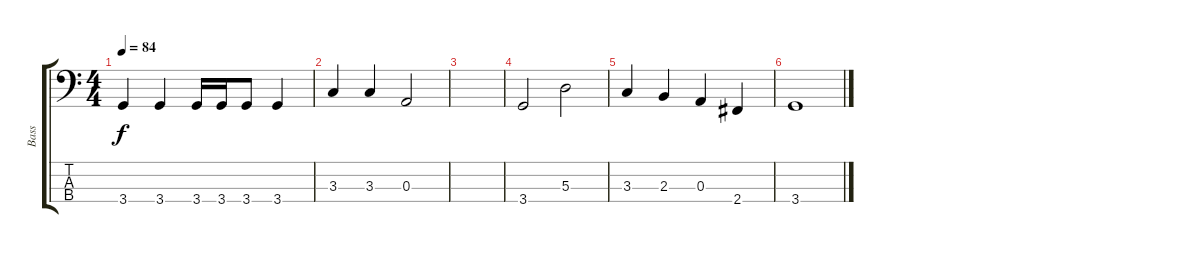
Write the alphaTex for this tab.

\track ("Bass" "Bass") {instrument acousticbass}
\staff {score tabs}
\tuning (G2 D2 A1 E1) {hide}
\ts (4 4)
\tempo 84
\clef f4
\ks c
3.4.4{dy f} 3.4.4 3.4.16 3.4.16 3.4.8 3.4.4 |
3.3.4 3.3.4 0.3.2 |
|
3.4.2 5.3.2 |
3.3.4 2.3.4 0.3.4 2.4.4 |
3.4.1
